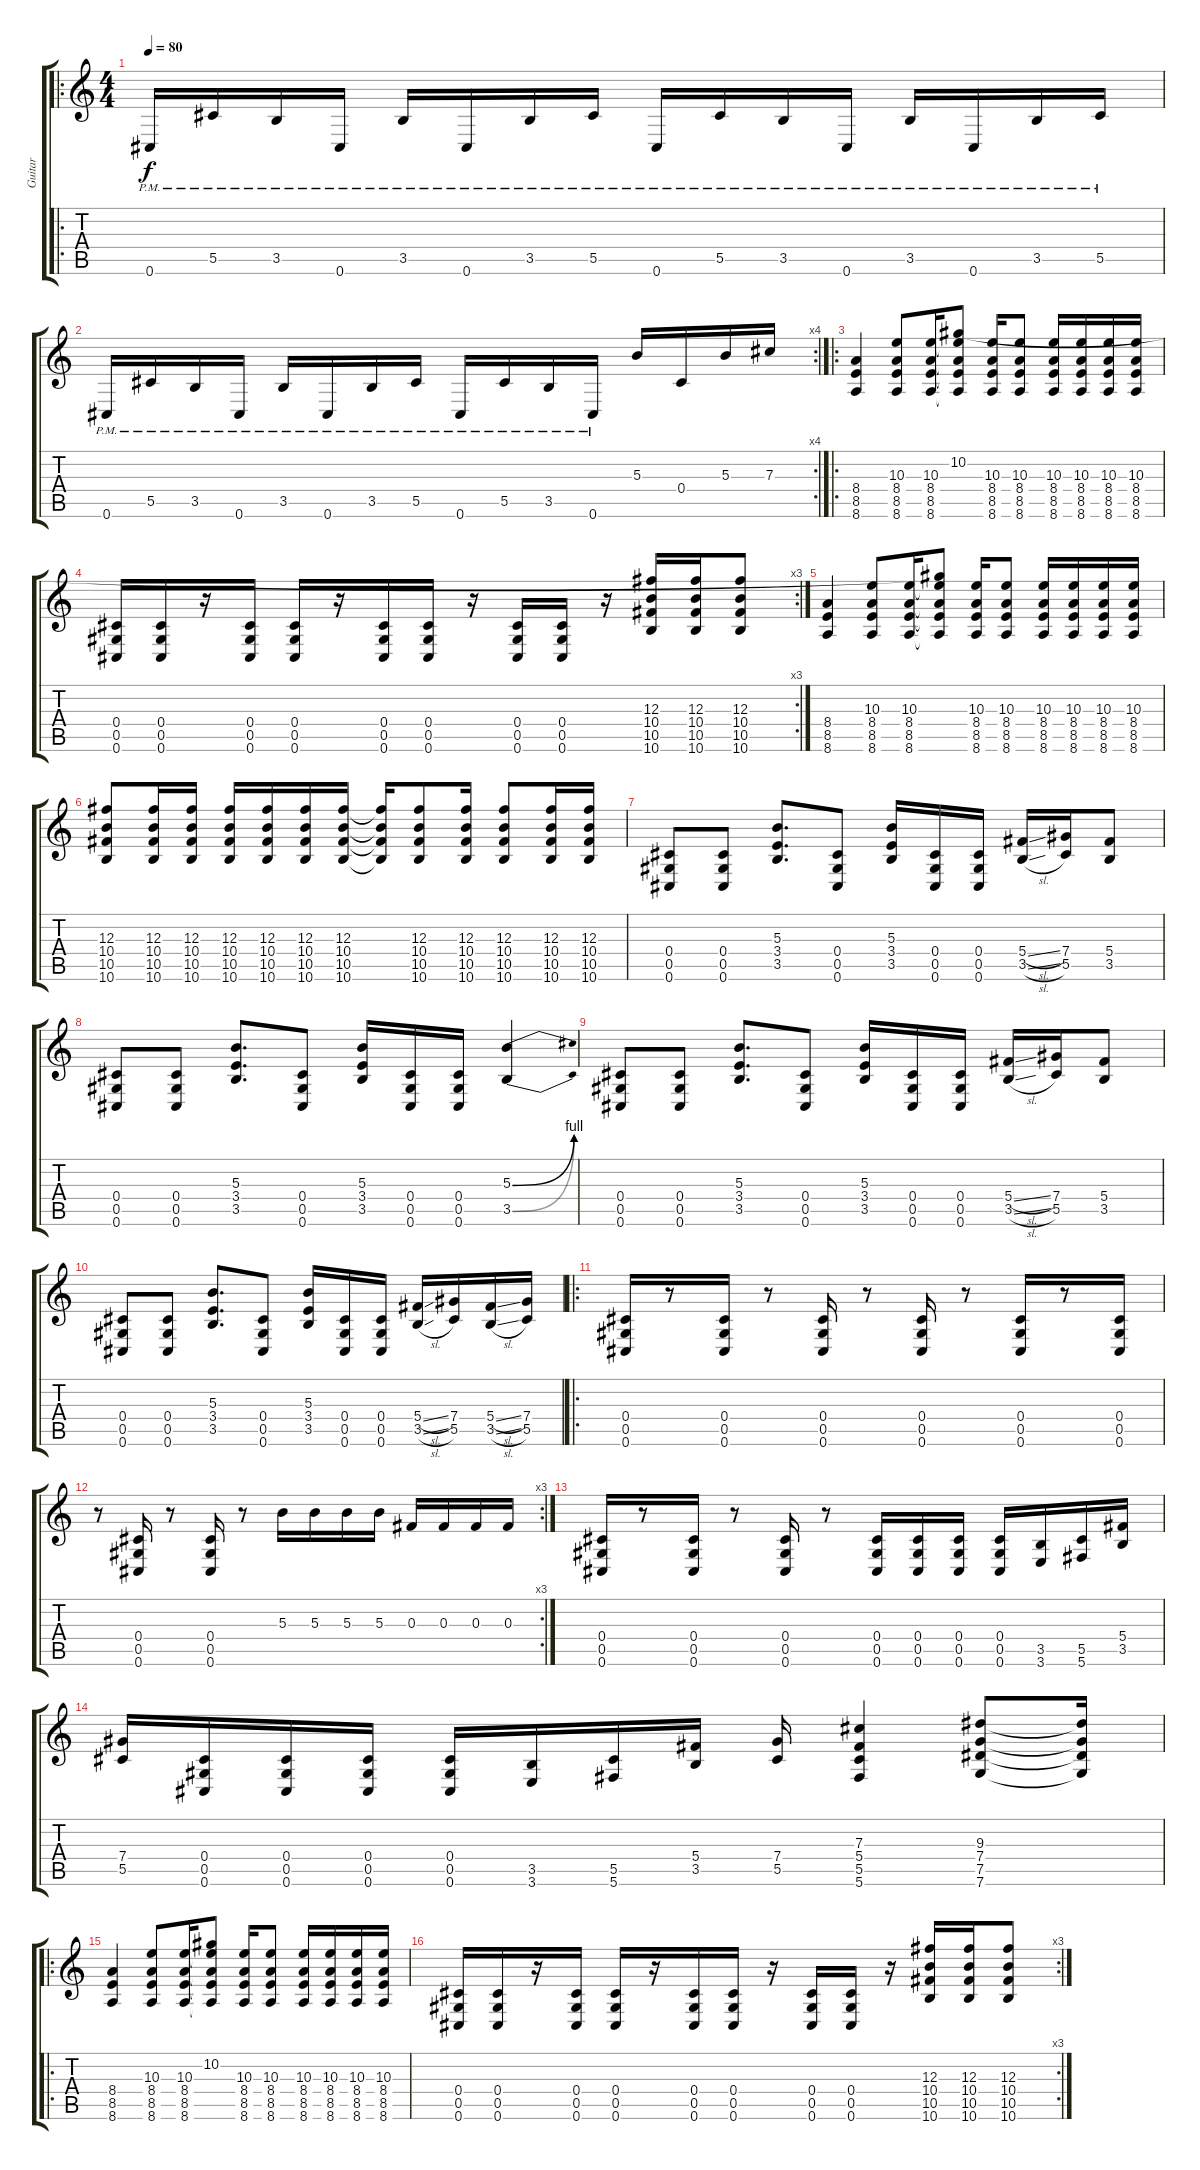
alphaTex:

\track ("Guitar" "Guitar") {instrument distortionguitar}
\staff {score tabs}
\tuning (Eb4 Bb3 Gb3 Db3 Ab2 Db2) {hide}
\ro
\ts (4 4)
\tempo 80
\clef g2
\ks c
0.6{pm}.16{dy f} 5.5{pm}.16 3.5{pm}.16 0.6{pm}.16 3.5{pm}.16 0.6{pm}.16 3.5{pm}.16 5.5{pm}.16 0.6{pm}.16 5.5{pm}.16 3.5{pm}.16 0.6{pm}.16 3.5{pm}.16 0.6{pm}.16 3.5{pm}.16 5.5{pm}.16 |
\rc 4
0.6{pm}.16 5.5{pm}.16 3.5{pm}.16 0.6{pm}.16 3.5{pm}.16 0.6{pm}.16 3.5{pm}.16 5.5{pm}.16 0.6{pm}.16 5.5{pm}.16 3.5{pm}.16 0.6{pm}.16 5.3.16 0.4.16 5.3.16 7.3.16 |
\ro
(8.4 8.5 8.6).4 (10.3 8.4 8.5 8.6).8 (10.3 8.4 8.5 8.6).16 (10.2 10.3{t} 8.4{t} 8.5{t} 8.6{t}).8 (10.3 8.4 8.5 8.6).16 (10.3 8.4 8.5 8.6).8 (10.3 8.4 8.5 8.6).16 (10.3 8.4 8.5 8.6).16 (10.3 8.4 8.5 8.6).16 (10.3 8.4 8.5 8.6).16 |
\rc 3
(0.4 0.5 0.6).16 (0.4 0.5 0.6).16 r.16 (0.4 0.5 0.6).16 (0.4 0.5 0.6).16 r.16 (0.4 0.5 0.6).16 (0.4 0.5 0.6).16 r.16 (0.4 0.5 0.6).16 (0.4 0.5 0.6).16 r.16 (12.3 10.4 10.5 10.6).16 (12.3 10.4 10.5 10.6).16 (12.3 10.4 10.5 10.6).8 |
(8.4 8.5 8.6).4 (10.3 8.4 8.5 8.6).8 (10.3 8.4 8.5 8.6).16 (10.2{t} 10.3{t} 8.4{t} 8.5{t} 8.6{t}).8 (10.3 8.4 8.5 8.6).16 (10.3 8.4 8.5 8.6).8 (10.3 8.4 8.5 8.6).16 (10.3 8.4 8.5 8.6).16 (10.3 8.4 8.5 8.6).16 (10.3 8.4 8.5 8.6).16 |
(12.3 10.4 10.5 10.6).8 (12.3 10.4 10.5 10.6).16 (12.3 10.4 10.5 10.6).16 (12.3 10.4 10.5 10.6).16 (12.3 10.4 10.5 10.6).16 (12.3 10.4 10.5 10.6).16 (12.3 10.4 10.5 10.6).16 (12.3{t} 10.4{t} 10.5{t} 10.6{t}).16 (12.3 10.4 10.5 10.6).8 (12.3 10.4 10.5 10.6).16 (12.3 10.4 10.5 10.6).8 (12.3 10.4 10.5 10.6).16 (12.3 10.4 10.5 10.6).16 |
(0.4 0.5 0.6).8 (0.4 0.5 0.6).8 (5.3 3.4 3.5).8{d} (0.4 0.5 0.6).8 (5.3 3.4 3.5).16 (0.4 0.5 0.6).16 (0.4 0.5 0.6).16 (5.4{sl} 3.5{sl}).16 (7.4 5.5).16 (5.4 3.5).8 |
(0.4 0.5 0.6).8 (0.4 0.5 0.6).8 (5.3 3.4 3.5).8{d} (0.4 0.5 0.6).8 (5.3 3.4 3.5).16 (0.4 0.5 0.6).16 (0.4 0.5 0.6).16 (5.3{be (bend 0 0 60 4)} 3.5{be (bend 0 0 60 4)}).4 |
(0.4 0.5 0.6).8 (0.4 0.5 0.6).8 (5.3 3.4 3.5).8{d} (0.4 0.5 0.6).8 (5.3 3.4 3.5).16 (0.4 0.5 0.6).16 (0.4 0.5 0.6).16 (5.4{sl} 3.5{sl}).16 (7.4 5.5).16 (5.4 3.5).8 |
(0.4 0.5 0.6).8 (0.4 0.5 0.6).8 (5.3 3.4 3.5).8{d} (0.4 0.5 0.6).8 (5.3 3.4 3.5).16 (0.4 0.5 0.6).16 (0.4 0.5 0.6).16 (5.4{sl} 3.5{sl}).16 (7.4 5.5).16 (5.4{sl} 3.5{sl}).16 (7.4 5.5).16 |
\ro
(0.4 0.5 0.6).16 r.8 (0.4 0.5 0.6).16 r.8 (0.4 0.5 0.6).16 r.8 (0.4 0.5 0.6).16 r.8 (0.4 0.5 0.6).16 r.8 (0.4 0.5 0.6).16 |
\rc 3
r.8 (0.4 0.5 0.6).16 r.8 (0.4 0.5 0.6).16 r.8 5.3.16 5.3.16 5.3.16 5.3.16 0.3.16 0.3.16 0.3.16 0.3.16 |
(0.4 0.5 0.6).16 r.8 (0.4 0.5 0.6).16 r.8 (0.4 0.5 0.6).16 r.8 (0.4 0.5 0.6).16 (0.4 0.5 0.6).16 (0.4 0.5 0.6).16 (0.4 0.5 0.6).16 (3.5 3.6).16 (5.5 5.6).16 (5.4 3.5).16 |
(7.4 5.5).16 (0.4 0.5 0.6).16 (0.4 0.5 0.6).16 (0.4 0.5 0.6).16 (0.4 0.5 0.6).16 (3.5 3.6).16 (5.5 5.6).16 (5.4 3.5).16 (7.4 5.5).16 (7.3 5.4 5.5 5.6).4 (9.3 7.4 7.5 7.6).8 (9.3{t} 7.4{t} 7.5{t} 7.6{t}).16 |
\ro
(8.4 8.5 8.6).4 (10.3 8.4 8.5 8.6).8 (10.3 8.4 8.5 8.6).16 (10.2 10.3{t} 8.4{t} 8.5{t} 8.6{t}).8 (10.3 8.4 8.5 8.6).16 (10.3 8.4 8.5 8.6).8 (10.3 8.4 8.5 8.6).16 (10.3 8.4 8.5 8.6).16 (10.3 8.4 8.5 8.6).16 (10.3 8.4 8.5 8.6).16 |
\rc 3
(0.4 0.5 0.6).16 (0.4 0.5 0.6).16 r.16 (0.4 0.5 0.6).16 (0.4 0.5 0.6).16 r.16 (0.4 0.5 0.6).16 (0.4 0.5 0.6).16 r.16 (0.4 0.5 0.6).16 (0.4 0.5 0.6).16 r.16 (12.3 10.4 10.5 10.6).16 (12.3 10.4 10.5 10.6).16 (12.3 10.4 10.5 10.6).8
